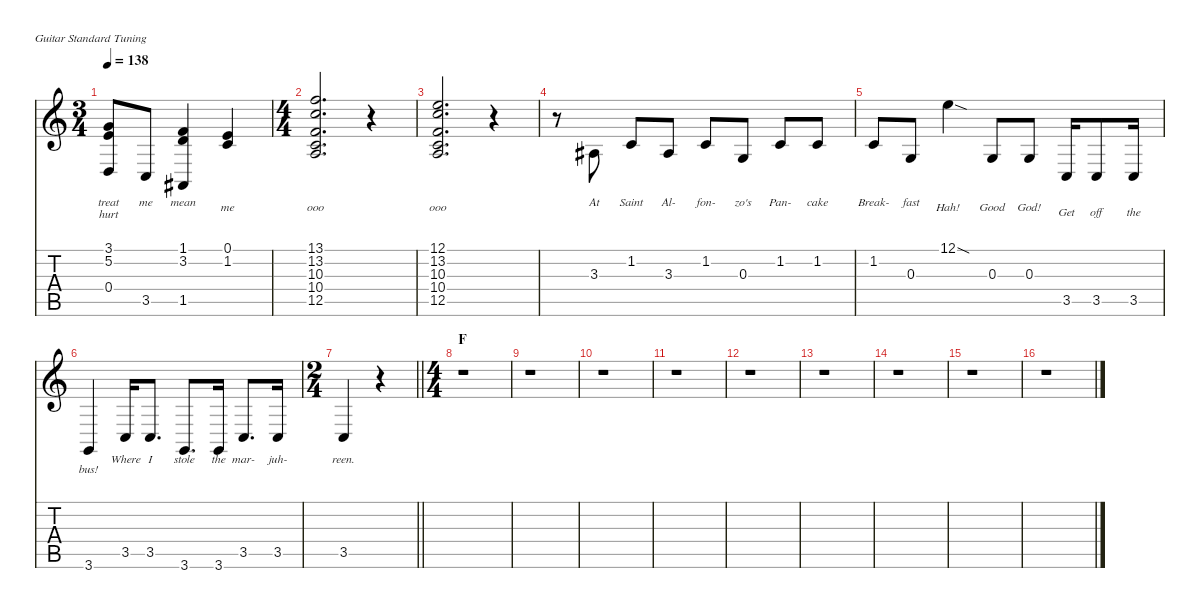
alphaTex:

\defaultSystemsLayout 4
\hideDynamics
\bracketExtendMode nobrackets
\singleTrackTrackNamePolicy hidden
\multiTrackTrackNamePolicy hidden
\firstSystemTrackNameMode fullname
\firstSystemTrackNameOrientation horizontal
\otherSystemsTrackNameOrientation horizontal
\track ("Vocals" "led.synth.") {instrument lead6voice}
\staff {score tabs}
\tuning (E4 B3 G3 D3 A2 E2)
\ts (3 4)
\tempo 138
\clef g2
\ks c
(3.1 5.2 0.4).8{lyrics (0 "treat") lyrics (1 "hurt") lyrics (2 "") lyrics (3 "") lyrics (4 "") dy fff beam Up} 3.5.8{lyrics (0 "me") lyrics (1 " ") lyrics (2 "") lyrics (3 "") lyrics (4 "") beam Up} (1.1 3.2 1.5{acc #}).4{lyrics (0 "mean") lyrics (1 " ") lyrics (2 "") lyrics (3 "") lyrics (4 "") beam Up} (0.1 1.2).4{lyrics (0 " ") lyrics (1 "me") lyrics (2 "") lyrics (3 "") lyrics (4 "") beam Up} |
\ts (4 4)
(13.1 13.2 10.3 10.4 12.5).2{d lyrics (0 " ") lyrics (1 "ooo") lyrics (2 "") lyrics (3 "") lyrics (4 "") beam Up} r.4{beam Up} |
(12.1 13.2 10.3 10.4 12.5).2{d lyrics (0 "") lyrics (1 "ooo") lyrics (2 "") lyrics (3 "") lyrics (4 "") beam Up} r.4{beam Up} |
r.8{beam Down} 3.3{acc #}.8{lyrics (0 "At") lyrics (1 " ") lyrics (2 "") lyrics (3 "") lyrics (4 "") beam Up} 1.2.8{lyrics (0 "Saint") lyrics (1 " ") lyrics (2 "") lyrics (3 "") lyrics (4 "") beam Up} 3.3{acc #}.8{lyrics (0 "Al-") lyrics (1 " ") lyrics (2 "") lyrics (3 "") lyrics (4 "") beam Up} 1.2.8{lyrics (0 "fon-") lyrics (1 " ") lyrics (2 "") lyrics (3 "") lyrics (4 "") beam Up} 0.3.8{lyrics (0 "zo's") lyrics (1 " ") lyrics (2 "") lyrics (3 "") lyrics (4 "") beam Up} 1.2.8{lyrics (0 "Pan-") lyrics (1 " ") lyrics (2 "") lyrics (3 "") lyrics (4 "") beam Up} 1.2.8{lyrics (0 "cake") lyrics (1 " ") lyrics (2 "") lyrics (3 "") lyrics (4 "") beam Up} |
1.2.8{lyrics (0 "Break-") lyrics (1 " ") lyrics (2 " ") lyrics (3 "") lyrics (4 "") beam Up} 0.3.8{lyrics (0 "fast") lyrics (1 "") lyrics (2 " ") lyrics (3 "") lyrics (4 "") beam Up} 12.1{sod}.4{lyrics (0 " ") lyrics (1 "Hah!") lyrics (2 " ") lyrics (3 "") lyrics (4 "") beam Down} 0.3.8{lyrics (0 " ") lyrics (1 "Good") lyrics (2 " ") lyrics (3 "") lyrics (4 "") beam Up} 0.3.8{lyrics (0 " ") lyrics (1 "God!") lyrics (2 " ") lyrics (3 "") lyrics (4 "") beam Up} 3.5.16{lyrics (0 " ") lyrics (1 " ") lyrics (2 "Get") lyrics (3 "") lyrics (4 "") beam Up} 3.5.8{lyrics (0 " ") lyrics (1 " ") lyrics (2 "off") lyrics (3 "") lyrics (4 "") beam Up} 3.5.16{lyrics (0 " ") lyrics (1 " ") lyrics (2 "the") lyrics (3 "") lyrics (4 "") beam Up} |
3.6.4{lyrics (0 "") lyrics (1 " ") lyrics (2 "bus!") lyrics (3 "") lyrics (4 "") beam Up} 3.5.16{lyrics (0 "Where") lyrics (1 " ") lyrics (2 " ") lyrics (3 "") lyrics (4 "") beam Up} 3.5.8{d lyrics (0 "I") lyrics (1 " ") lyrics (2 " ") lyrics (3 "") lyrics (4 "") beam Up} 3.6.8{d lyrics (0 "stole") lyrics (1 " ") lyrics (2 " ") lyrics (3 "") lyrics (4 "") beam Up} 3.6.16{lyrics (0 "the") lyrics (1 " ") lyrics (2 " ") lyrics (3 "") lyrics (4 "") beam Up} 3.5.8{d lyrics (0 "mar-") lyrics (1 " ") lyrics (2 " ") lyrics (3 "") lyrics (4 "") beam Up} 3.5.16{lyrics (0 "juh-") lyrics (1 " ") lyrics (2 " ") lyrics (3 "") lyrics (4 "") beam Up} |
\ts (2 4)
\barLineRight lightlight
3.5.4{lyrics (0 "reen.") lyrics (1 "") lyrics (2 " ") lyrics (3 "") lyrics (4 "") beam Up} r.4{beam Up} |
\ts (4 4)
\section ("" "F")
r.1{beam Down} |
r.1{beam Down} |
r.1{beam Down} |
r.1{beam Down} |
r.1{beam Down} |
r.1{beam Down} |
r.1{beam Down} |
r.1{beam Down} |
r.1{beam Down}
